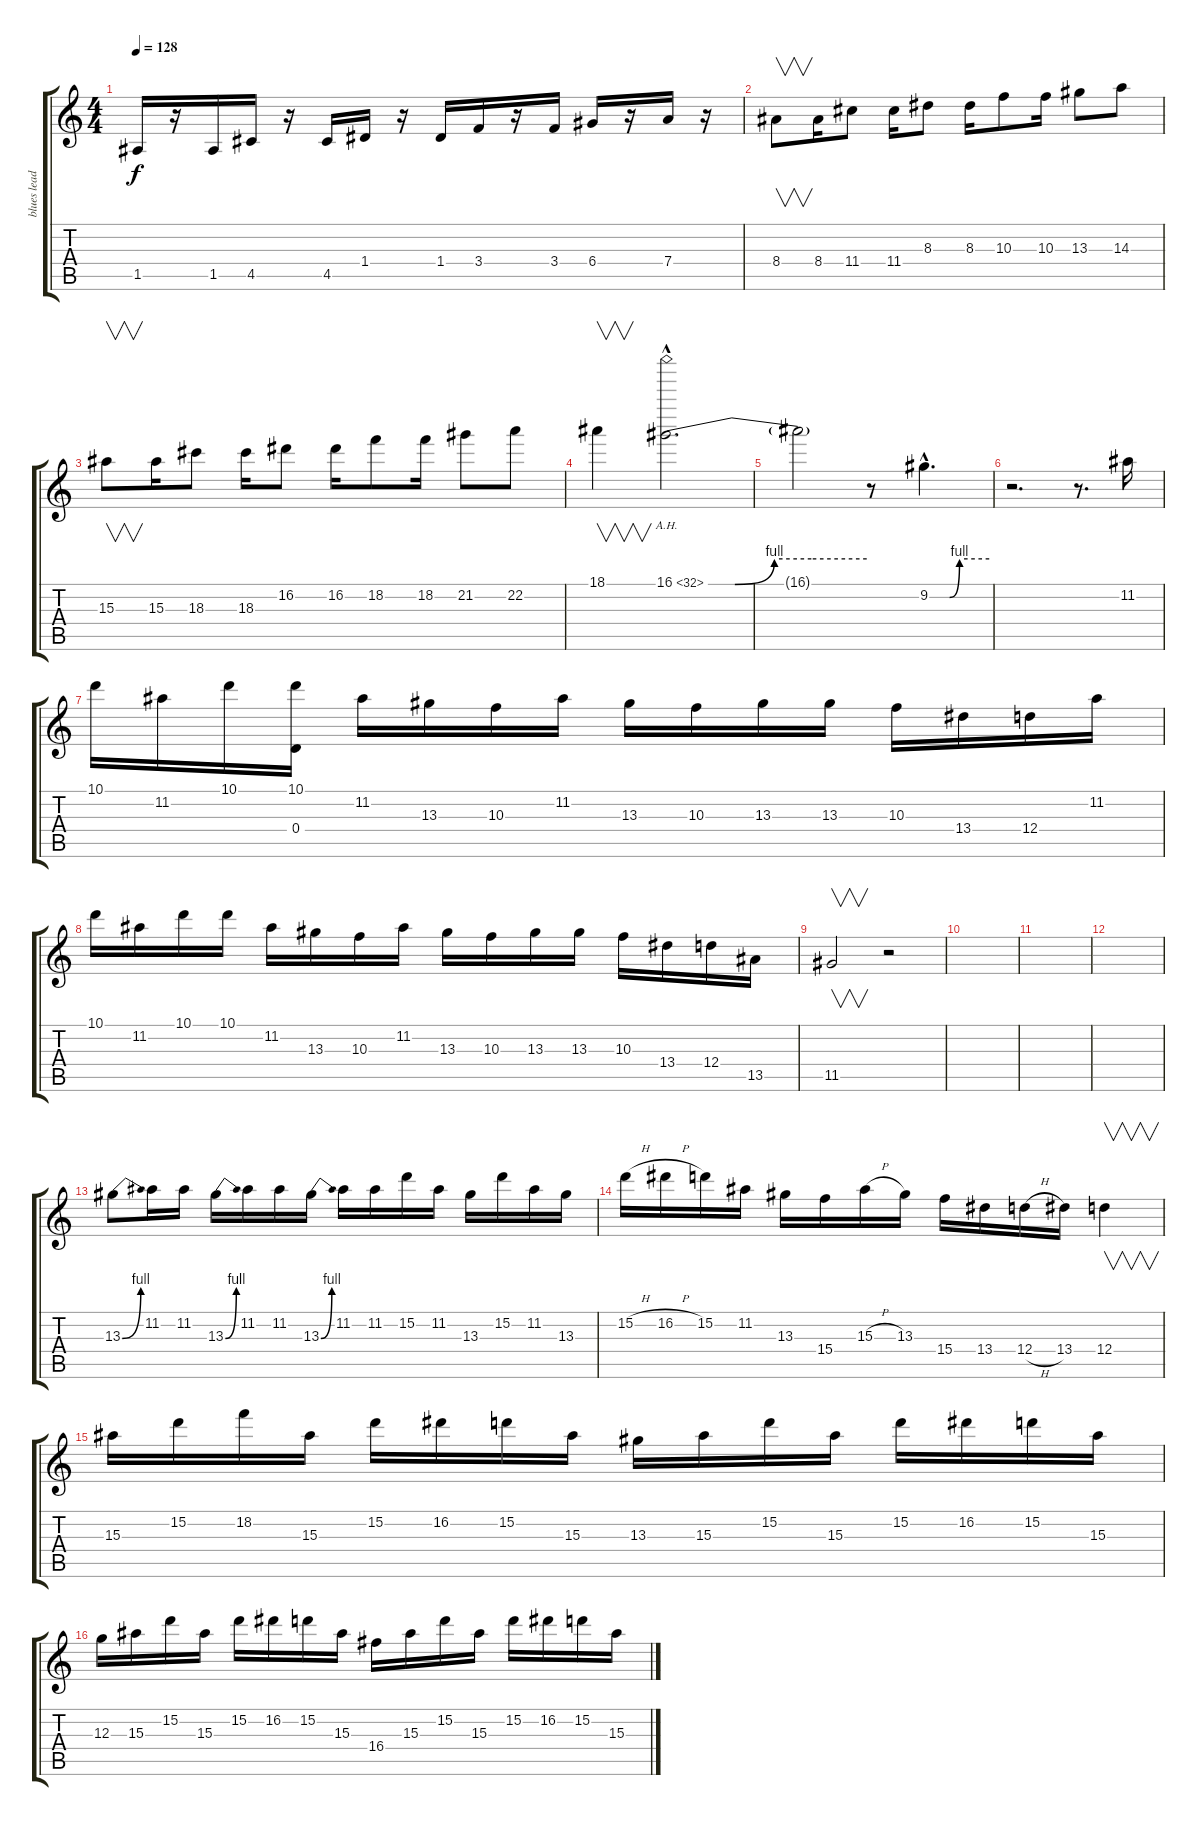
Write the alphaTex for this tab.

\track ("blues lead " "blues lead") {instrument distortionguitar}
\staff {score tabs}
\tuning (E4 B3 G3 D3 A2 E2) {hide}
\ts (4 4)
\tempo 128
\clef g2
\ks c
1.5.16{dy f instrument distortionguitar} r.16 1.5.16 4.5.16 r.16 4.5.16 1.4.16 r.16 1.4.16 3.4.16 r.16 3.4.16 6.4.16 r.16 7.4.16 r.16 |
8.4.8{v} 8.4.16 11.4.8 11.4.16 8.3.8 8.3.16 10.3.8 10.3.16 13.3.8 14.3.8 |
15.3.8{v} 15.3.16 18.3.8 18.3.16 16.2.8 16.2.16 18.2.8 18.2.16 21.2.8 22.2.8 |
18.1.4{v} 16.1{be (custom 0 0 10 0 25 4 39 4 60 4) ah 16 hac}.2{d} |
16.1{t}.2 r.8 9.2{be (custom 0 0 20 0 30 4 60 4) hac}.4{d} |
r.2{d} r.8{d} 11.2.16 |
10.1.16 11.2.16 10.1.16 (10.1 0.4).16 11.2.16 13.3.16 10.3.16 11.2.16 13.3.16 10.3.16 13.3.16 13.3.16 10.3.16 13.4.16 12.4.16 11.2.16 |
10.1.16 11.2.16 10.1.16 10.1.16 11.2.16 13.3.16 10.3.16 11.2.16 13.3.16 10.3.16 13.3.16 13.3.16 10.3.16 13.4.16 12.4.16 13.5.16 |
11.5.2{v} r.2 |
|
|
|
13.3{be (bend 0 0 60 4)}.8 11.2.16 11.2.16 13.3{be (bend 0 0 60 4)}.16 11.2.16 11.2.16 13.3{be (bend 0 0 60 4)}.16 11.2.16 11.2.16 15.2.16 11.2.16 13.3.16 15.2.16 11.2.16 13.3.16 |
15.2{h}.16 16.2{h}.16 15.2.16 11.2.16 13.3.16 15.4.16 15.3{h}.16 13.3.16 15.4.16 13.4.16 12.4{h}.16 13.4.16 12.4.4{v} |
15.3.16 15.2.16 18.2.16 15.3.16 15.2.16 16.2.16 15.2.16 15.3.16 13.3.16 15.3.16 15.2.16 15.3.16 15.2.16 16.2.16 15.2.16 15.3.16 |
12.3.16 15.3.16 15.2.16 15.3.16 15.2.16 16.2.16 15.2.16 15.3.16 16.4.16 15.3.16 15.2.16 15.3.16 15.2.16 16.2.16 15.2.16 15.3.16
